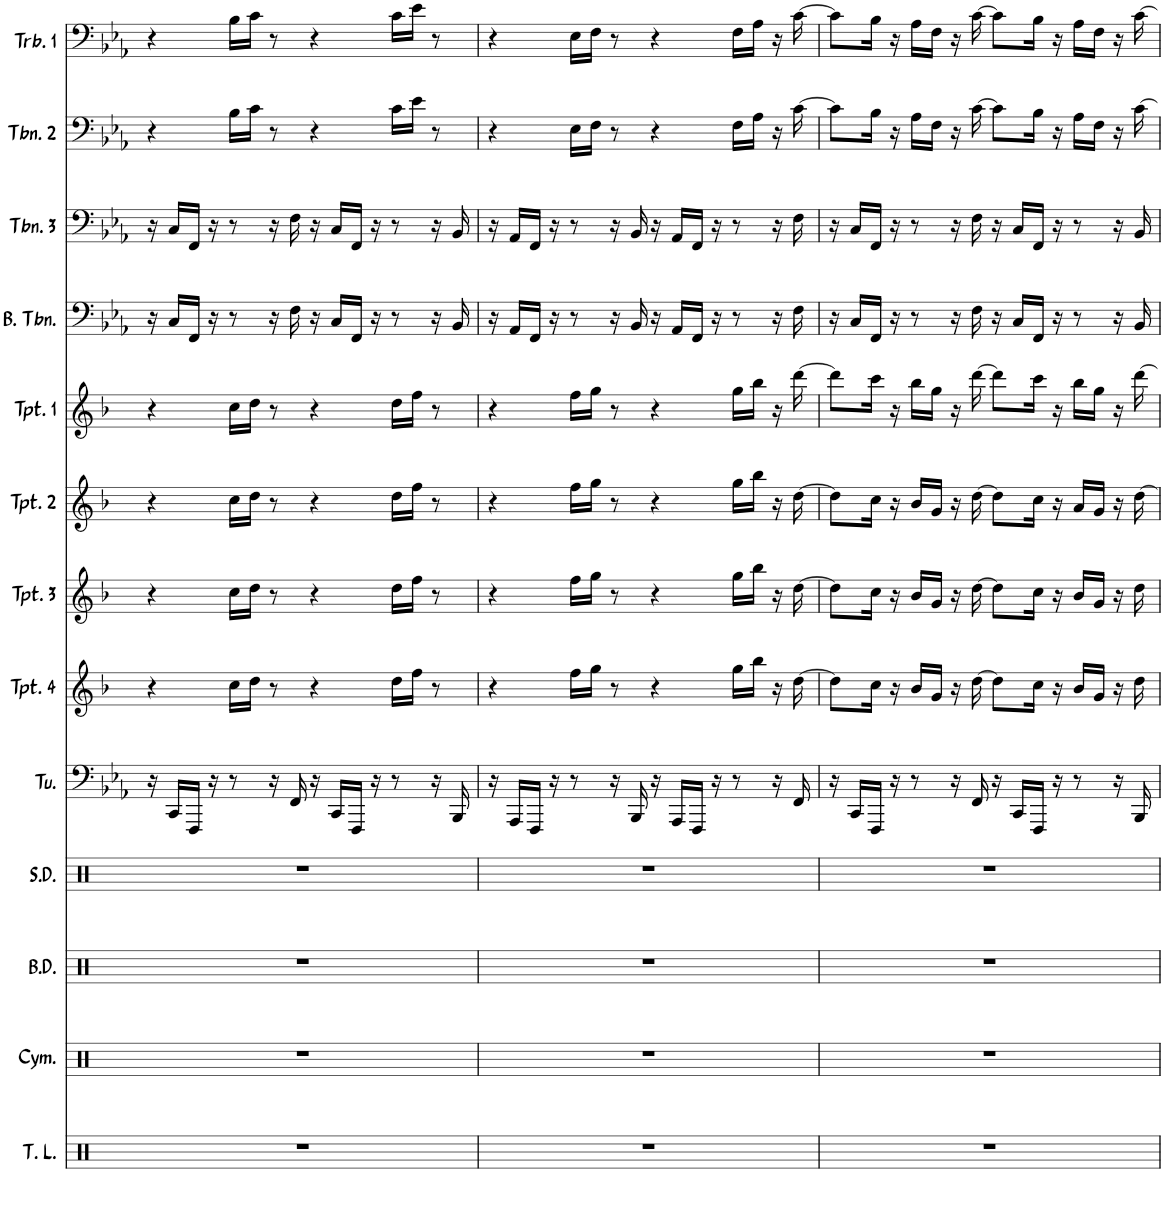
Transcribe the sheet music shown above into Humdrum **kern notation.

**kern	**kern	**kern	**kern	**kern	**kern	**kern	**kern	**kern	**kern	**kern	**kern	**kern
*part13	*part12	*part11	*part10	*part9	*part8	*part7	*part6	*part5	*part4	*part3	*part2	*part1
*staff13	*staff12	*staff11	*staff10	*staff9	*staff8	*staff7	*staff6	*staff5	*staff4	*staff3	*staff2	*staff1
*I"MDL Tenor Line	*I"Cymbals	*I"Bass Drums	*I"Snare Drum	*I"Tuba	*I"Trumpet 4	*I"Trumpet 3	*I"Trumpet 2	*I"Trumpet 1	*I"Bass Trombone	*I"Trombone 3	*I"Trombone 2	*I"Trombone 1
*I'T. L.	*I'Cym.	*I'B.D.	*I'S.D.	*I'Tu.	*I'Tpt. 4	*I'Tpt. 3	*I'Tpt. 2	*I'Tpt. 1	*I'B. Tbn.	*I'Tbn. 3	*I'Tbn. 2	*I'Trb. 1
!!LO:PB:g=z
*clefX	*clefX	*clefX	*clefX	*clefF4	*clefG2	*clefG2	*clefG2	*clefG2	*clefF4	*clefF4	*clefF4	*clefF4
*	*	*	*	*	*Trd1c2	*Trd1c2	*Trd1c2	*Trd1c2	*	*	*	*
*k[]	*k[]	*k[]	*k[]	*k[b-e-a-]	*k[b-]	*k[b-]	*k[b-]	*k[b-]	*k[b-e-a-]	*k[b-e-a-]	*k[b-e-a-]	*k[b-e-a-]
*M4/4	*M4/4	*M4/4	*M4/4	*M4/4	*M4/4	*M4/4	*M4/4	*M4/4	*M4/4	*M4/4	*M4/4	*M4/4
=13	=13	=13	=13	=13	=13	=13	=13	=13	=13	=13	=13	=13
1r	1r	1r	1r	16r	4r	4r	4r	4r	16r	16r	4r	4r
.	.	.	.	16CC/LL	.	.	.	.	16C/LL	16C/LL	.	.
.	.	.	.	16FFF/JJ	.	.	.	.	16FF/JJ	16FF/JJ	.	.
.	.	.	.	16r	.	.	.	.	16r	16r	.	.
.	.	.	.	8r	16cc\LL	16cc\LL	16cc\LL	16cc\LL	8r	8r	16B-\LL	16B-\LL
.	.	.	.	.	16dd\JJ	16dd\JJ	16dd\JJ	16dd\JJ	.	.	16c\JJ	16c\JJ
.	.	.	.	16r	8r	8r	8r	8r	16r	16r	8r	8r
.	.	.	.	16FF/	.	.	.	.	16F\	16F\	.	.
.	.	.	.	16r	4r	4r	4r	4r	16r	16r	4r	4r
.	.	.	.	16CC/LL	.	.	.	.	16C/LL	16C/LL	.	.
.	.	.	.	16FFF/JJ	.	.	.	.	16FF/JJ	16FF/JJ	.	.
.	.	.	.	16r	.	.	.	.	16r	16r	.	.
.	.	.	.	8r	16dd\LL	16dd\LL	16dd\LL	16dd\LL	8r	8r	16c\LL	16c\LL
.	.	.	.	.	16ff\JJ	16ff\JJ	16ff\JJ	16ff\JJ	.	.	16e-\JJ	16e-\JJ
.	.	.	.	16r	8r	8r	8r	8r	16r	16r	8r	8r
.	.	.	.	16BBB-/	.	.	.	.	16BB-/	16BB-/	.	.
=14	=14	=14	=14	=14	=14	=14	=14	=14	=14	=14	=14	=14
1r	1r	1r	1r	16r	4r	4r	4r	4r	16r	16r	4r	4r
.	.	.	.	16AAA-/LL	.	.	.	.	16AA-/LL	16AA-/LL	.	.
.	.	.	.	16FFF/JJ	.	.	.	.	16FF/JJ	16FF/JJ	.	.
.	.	.	.	16r	.	.	.	.	16r	16r	.	.
.	.	.	.	8r	16ff\LL	16ff\LL	16ff\LL	16ff\LL	8r	8r	16E-\LL	16E-\LL
.	.	.	.	.	16gg\JJ	16gg\JJ	16gg\JJ	16gg\JJ	.	.	16F\JJ	16F\JJ
.	.	.	.	16r	8r	8r	8r	8r	16r	16r	8r	8r
.	.	.	.	16BBB-/	.	.	.	.	16BB-/	16BB-/	.	.
.	.	.	.	16r	4r	4r	4r	4r	16r	16r	4r	4r
.	.	.	.	16AAA-/LL	.	.	.	.	16AA-/LL	16AA-/LL	.	.
.	.	.	.	16FFF/JJ	.	.	.	.	16FF/JJ	16FF/JJ	.	.
.	.	.	.	16r	.	.	.	.	16r	16r	.	.
.	.	.	.	8r	16gg\LL	16gg\LL	16gg\LL	16gg\LL	8r	8r	16F\LL	16F\LL
.	.	.	.	.	16bb-\JJ	16bb-\JJ	16bb-\JJ	16bb-\JJ	.	.	16A-\JJ	16A-\JJ
.	.	.	.	16r	16r	16r	16r	16r	16r	16r	16r	16r
.	.	.	.	16FF/	[16dd\	[16dd\	[16dd\	[16ddd\	16F\	16F\	[16c\	[16c\
=15	=15	=15	=15	=15	=15	=15	=15	=15	=15	=15	=15	=15
1r	1r	1r	1r	16r	8dd\L]	8dd\L]	8dd\L]	8ddd\L]	16r	16r	8c\L]	8c\L]
.	.	.	.	16CC/LL	.	.	.	.	16C/LL	16C/LL	.	.
.	.	.	.	16FFF/JJ	16cc\Jk	16cc\Jk	16cc\Jk	16ccc\Jk	16FF/JJ	16FF/JJ	16B-\Jk	16B-\Jk
.	.	.	.	16r	16r	16r	16r	16r	16r	16r	16r	16r
.	.	.	.	8r	16b-/LL	16b-/LL	16b-/LL	16bb-\LL	8r	8r	16A-\LL	16A-\LL
.	.	.	.	.	16g/JJ	16g/JJ	16g/JJ	16gg\JJ	.	.	16F\JJ	16F\JJ
.	.	.	.	16r	16r	16r	16r	16r	16r	16r	16r	16r
.	.	.	.	16FF/	[16dd\	[16dd\	[16dd\	[16ddd\	16F\	16F\	[16c\	[16c\
.	.	.	.	16r	8dd\L]	8dd\L]	8dd\L]	8ddd\L]	16r	16r	8c\L]	8c\L]
.	.	.	.	16CC/LL	.	.	.	.	16C/LL	16C/LL	.	.
.	.	.	.	16FFF/JJ	16cc\Jk	16cc\Jk	16cc\Jk	16ccc\Jk	16FF/JJ	16FF/JJ	16B-\Jk	16B-\Jk
.	.	.	.	16r	16r	16r	16r	16r	16r	16r	16r	16r
.	.	.	.	8r	16b-/LL	16b-/LL	16a/LL	16bb-\LL	8r	8r	16A-\LL	16A-\LL
.	.	.	.	.	16g/JJ	16g/JJ	16g/JJ	16gg\JJ	.	.	16F\JJ	16F\JJ
.	.	.	.	16r	16r	16r	16r	16r	16r	16r	16r	16r
.	.	.	.	16BBB-/	16dd\	16dd\	[16dd\	[16ddd\	16BB-/	16BB-/	[16c\	[16c\
=	=	=	=	=	=	=	=	=	=	=	=	=
*-	*-	*-	*-	*-	*-	*-	*-	*-	*-	*-	*-	*-
